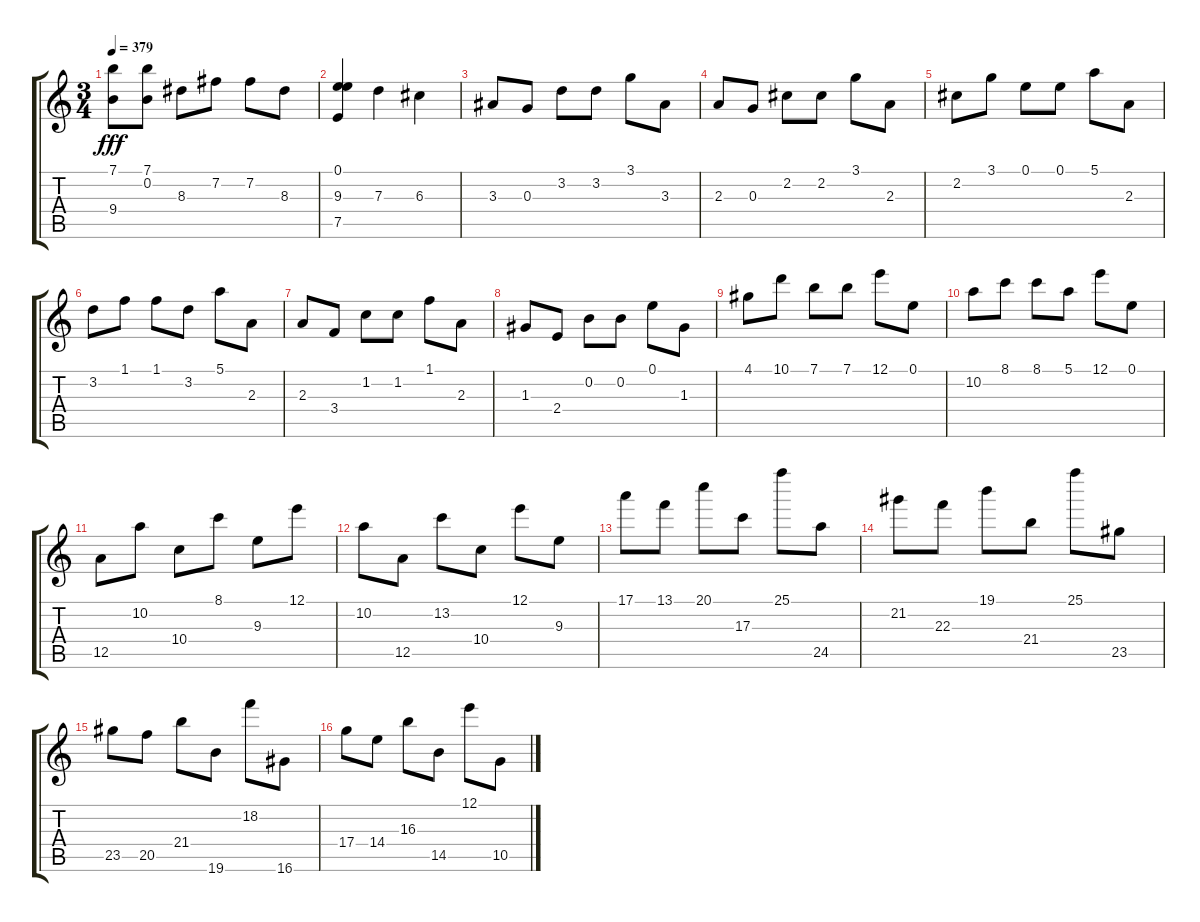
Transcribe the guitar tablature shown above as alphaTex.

\track "" {instrument acousticguitarnylon}
\staff {score tabs}
\tuning (E4 B3 G3 D3 A2 E2) {hide}
\ts (3 4)
\tempo 379
\clef g2
\ks c
(7.1 9.4).8{dy fff} (7.1 0.2).8 8.3.8 7.2.8 7.2.8 8.3.8 |
(0.1 9.3 7.5).4 7.3.4 6.3.4 |
3.3.8 0.3.8 3.2.8 3.2.8 3.1.8 3.3.8 |
2.3.8 0.3.8 2.2.8 2.2.8 3.1.8 2.3.8 |
2.2.8 3.1.8 0.1.8 0.1.8 5.1.8 2.3.8 |
3.2.8 1.1.8 1.1.8 3.2.8 5.1.8 2.3.8 |
2.3.8 3.4.8 1.2.8 1.2.8 1.1.8 2.3.8 |
1.3.8 2.4.8 0.2.8 0.2.8 0.1.8 1.3.8 |
4.1.8 10.1.8 7.1.8 7.1.8 12.1.8 0.1.8 |
10.2.8 8.1.8 8.1.8 5.1.8 12.1.8 0.1.8 |
12.5.8 10.2.8 10.4.8 8.1.8 9.3.8 12.1.8 |
10.2.8 12.5.8 13.2.8 10.4.8 12.1.8 9.3.8 |
17.1.8 13.1.8 20.1.8 17.3.8 25.1.8 24.5.8 |
21.2.8 22.3.8 19.1.8 21.4.8 25.1.8 23.5.8 |
23.5.8 20.5.8 21.4.8 19.6.8 18.2.8 16.6.8 |
17.4.8 14.4.8 16.3.8 14.5.8 12.1.8 10.5.8
